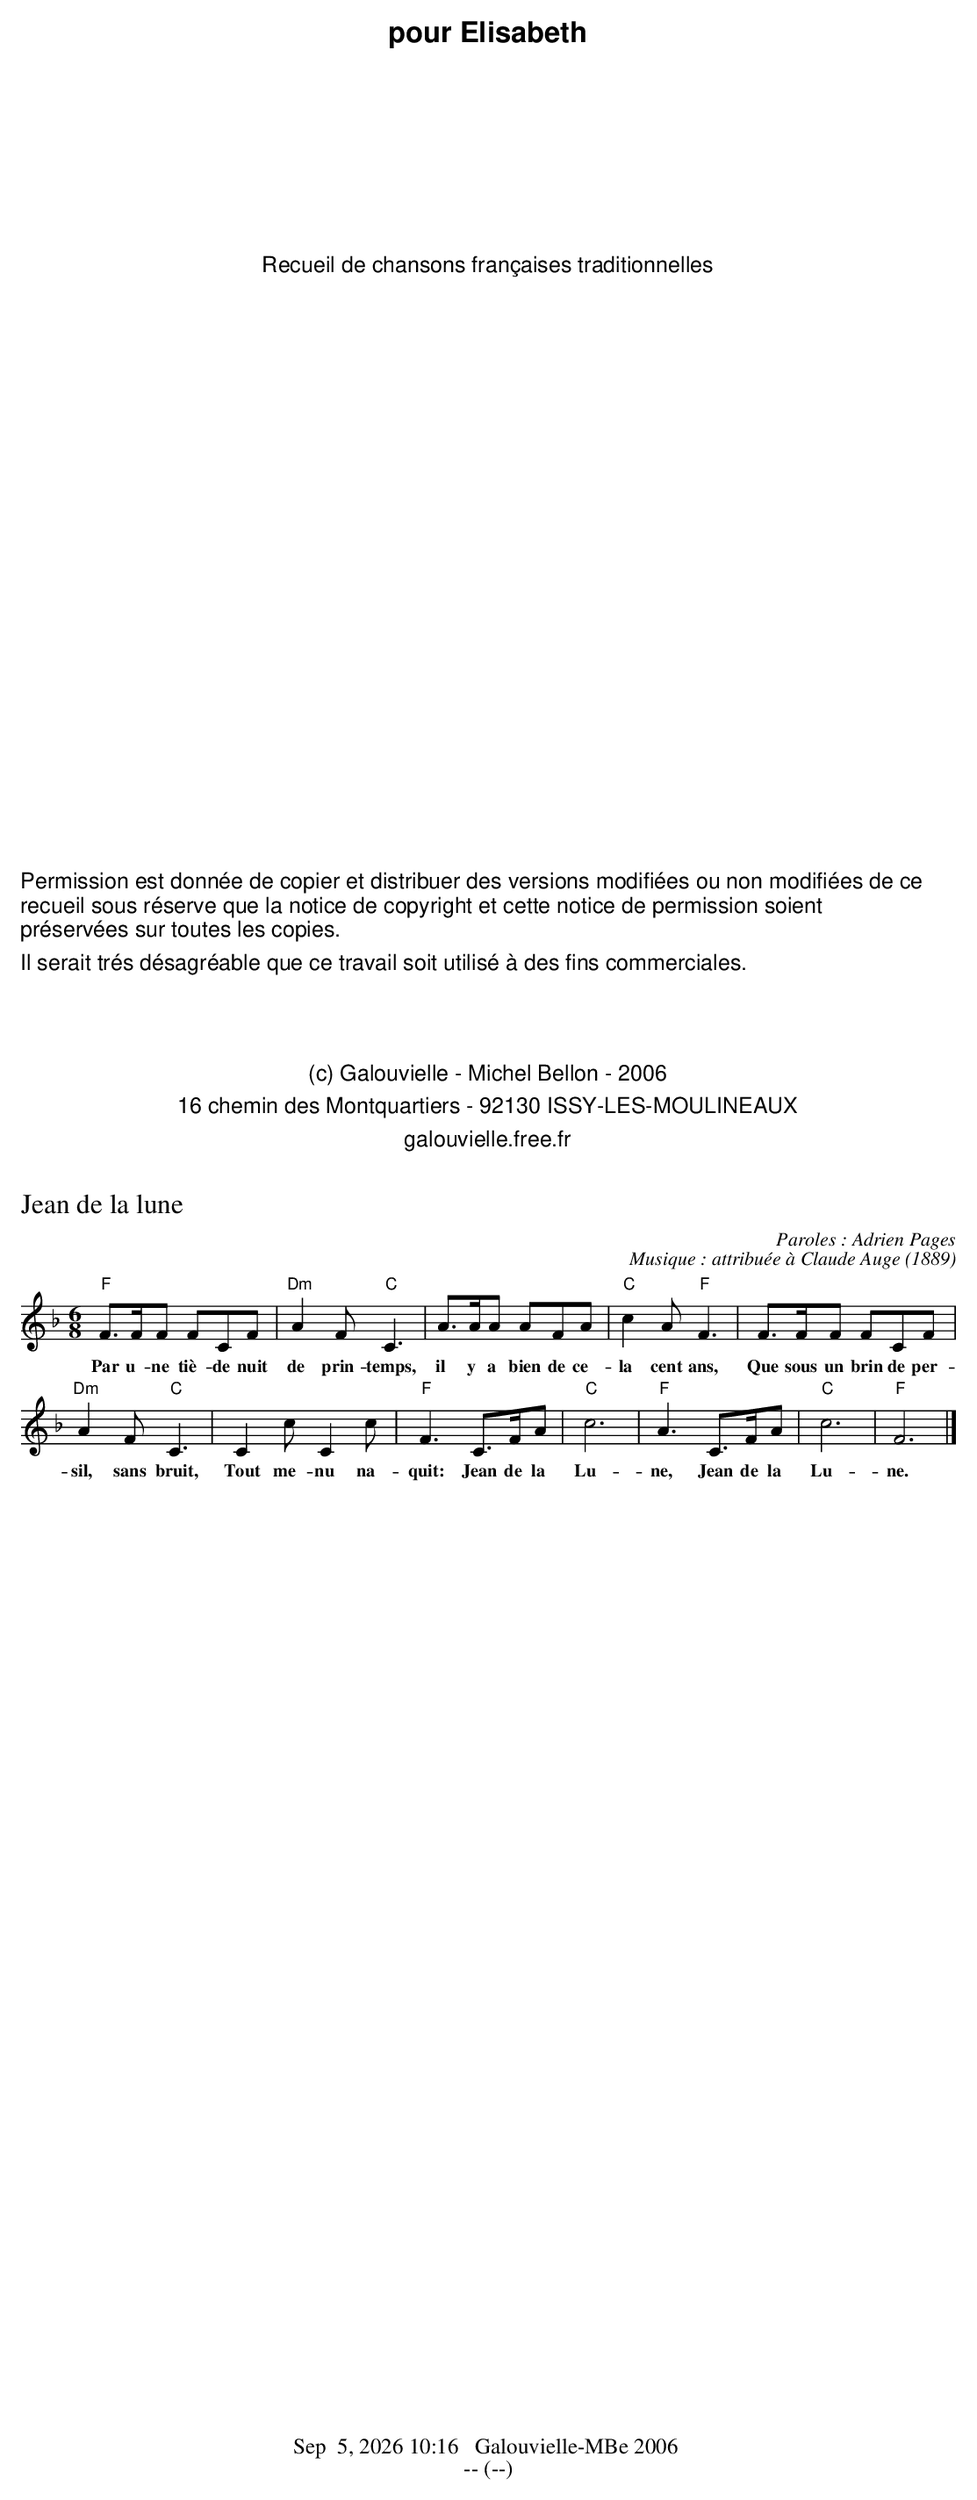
X:1
T:Jean de la lune
C:Paroles : Adrien Pages
C:Musique : attribuée à Claude Auge (1889)
M:6/8
L:1/8
K:F
"F"F>FF FCF | "Dm"A2F "C"C3 | A>AA AFA | "C"c2A "F"F3 | F>FF FCF |
w:Par u-ne tiè-de nuit de prin-temps, il y a bien de ce-la cent ans, Que sous un brin de per-
"Dm"A2F "C"C3 | C2c C2c | "F"F3 C>FA | "C"c6 | "F"A3 C>FA | "C"c6 | "F"F6 |]
w:sil, sans bruit, Tout me-nu na-quit: Jean de la Lu-ne, Jean de la Lu-ne.
